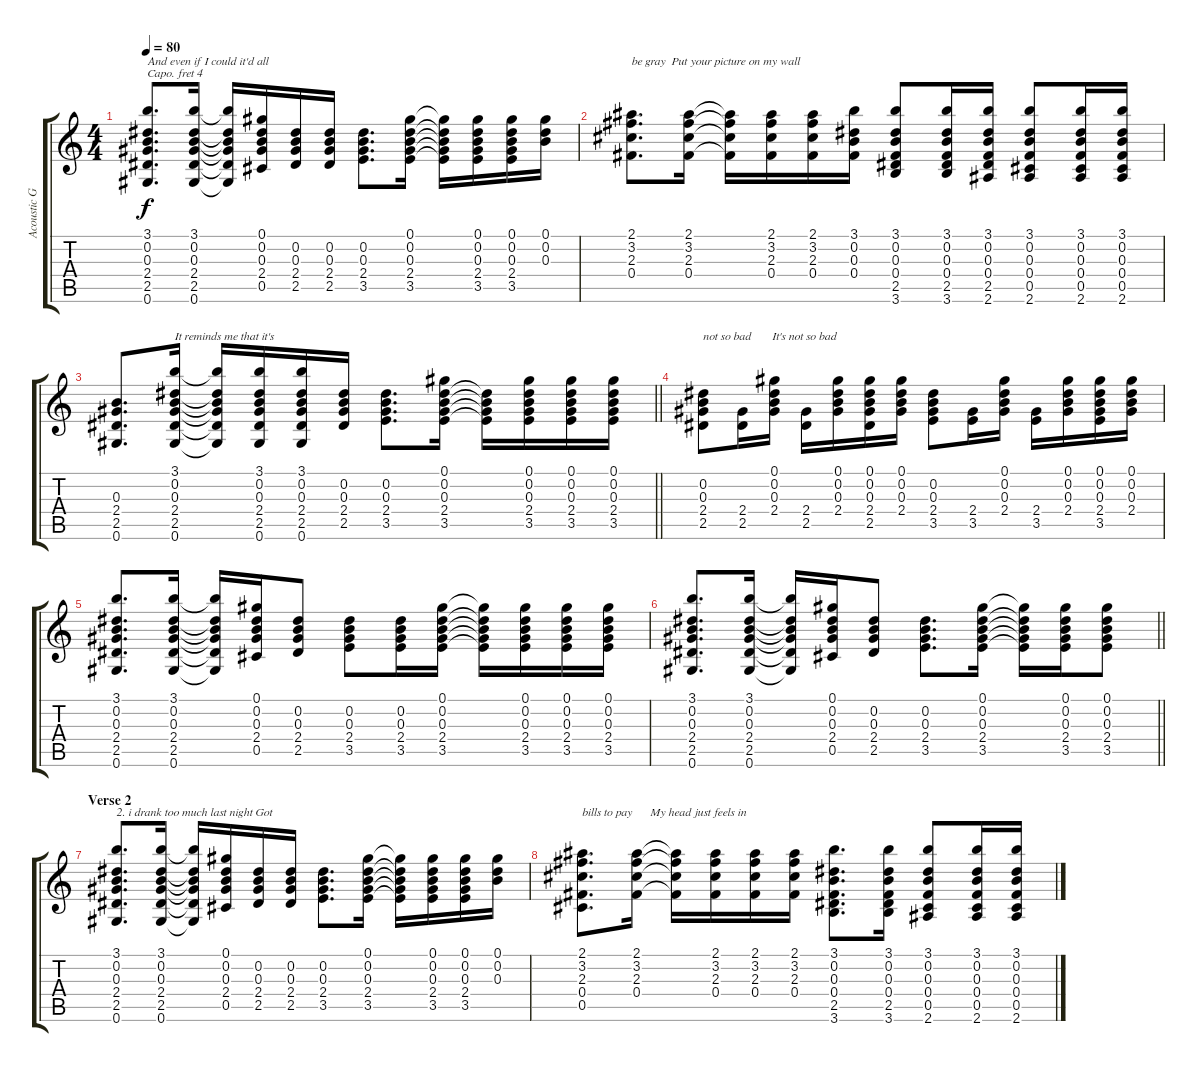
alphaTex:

\track ("Acoustic Guitar (Capo IV)" "Acoustic G") {instrument acousticguitarsteel}
\staff {score tabs}
\capo 4
\tuning (E4 B3 G3 D3 A2 E2) {hide}
\ts (4 4)
\tempo 80
\clef g2
\ks c
(3.1 0.2 0.3 2.4 2.5 0.6).8{d txt "And even if I could it'd all " dy f} (3.1 0.2 0.3 2.4 2.5 0.6).16 (3.1{t} 0.2{t} 0.3{t} 2.4{t} 2.5{t} 0.6{t}).16 (0.1 0.2 0.3 2.4 0.5).16 (0.2 0.3 2.4 2.5).16 (0.2 0.3 2.4 2.5).16 (0.2 0.3 2.4 3.5).8{d} (0.1 0.2 0.3 2.4 3.5).16 (0.1{t} 0.2{t} 0.3{t} 2.4{t} 3.5{t}).16 (0.1 0.2 0.3 2.4 3.5).16 (0.1 0.2 0.3 2.4 3.5).16 (0.1 0.2 0.3).16 |
(2.1 3.2 2.3 0.4).8{d txt "be gray  Put your picture on my wall"} (2.1 3.2 2.3 0.4).16 (2.1{t} 3.2{t} 2.3{t} 0.4{t}).16 (2.1 3.2 2.3 0.4).16 (2.1 3.2 2.3 0.4).16 (3.1 0.2 0.3 0.4).16 (3.1 0.2 0.3 0.4 2.5 3.6).8 (3.1 0.2 0.3 0.4 2.5 3.6).16 (3.1 0.2 0.3 0.4 2.5 2.6).16 (3.1 0.2 0.3 0.4 0.5 2.6).8 (3.1 0.2 0.3 0.4 0.5 2.6).16 (3.1 0.2 0.3 0.4 0.5 2.6).16 |
\barLineRight lightlight
(0.3 2.4 2.5 0.6).8{d} (3.1 0.2 0.3 2.4 2.5 0.6).16{txt "It reminds me that it's"} (3.1{t} 0.2{t} 0.3{t} 2.4{t} 2.5{t} 0.6{t}).16 (3.1 0.2 0.3 2.4 2.5 0.6).16 (3.1 0.2 0.3 2.4 2.5 0.6).16 (0.2 0.3 2.4 2.5).16 (0.2 0.3 2.4 3.5).8{d} (0.1 0.2 0.3 2.4 3.5).16 (0.2{t} 0.3{t} 2.4{t} 3.5{t}).16 (0.1 0.2 0.3 2.4 3.5).16 (0.1 0.2 0.3 2.4 3.5).16 (0.1 0.2 0.3 2.4 3.5).16 |
(0.2 0.3 2.4 2.5).8{txt "not so bad       It's not so bad"} (2.4 2.5).16 (0.1 0.2 0.3 2.4).16 (2.4 2.5).16 (0.1 0.2 0.3 2.4).16 (0.1 0.2 0.3 2.4 2.5).16 (0.1 0.2 0.3 2.4).16 (0.2 0.3 2.4 3.5).8 (2.4 3.5).16 (0.1 0.2 0.3 2.4).16 (2.4 3.5).16 (0.1 0.2 0.3 2.4).16 (0.1 0.2 0.3 2.4 3.5).16 (0.1 0.2 0.3 2.4).16 |
(3.1 0.2 0.3 2.4 2.5 0.6).8{d} (3.1 0.2 0.3 2.4 2.5 0.6).16 (3.1{t} 0.2{t} 0.3{t} 2.4{t} 2.5{t} 0.6{t}).16 (0.1 0.2 0.3 2.4 0.5).16 (0.2 0.3 2.4 2.5).8 (0.2 0.3 2.4 3.5).8 (0.2 0.3 2.4 3.5).16 (0.1 0.2 0.3 2.4 3.5).16 (0.1{t} 0.2{t} 0.3{t} 2.4{t} 3.5{t}).16 (0.1 0.2 0.3 2.4 3.5).16 (0.1 0.2 0.3 2.4 3.5).16 (0.1 0.2 0.3 2.4 3.5).16 |
\barLineRight lightlight
(3.1 0.2 0.3 2.4 2.5 0.6).8{d} (3.1 0.2 0.3 2.4 2.5 0.6).16 (3.1{t} 0.2{t} 0.3{t} 2.4{t} 2.5{t} 0.6{t}).16 (0.1 0.2 0.3 2.4 0.5).16 (0.2 0.3 2.4 2.5).8 (0.2 0.3 2.4 3.5).8{d} (0.1 0.2 0.3 2.4 3.5).16 (0.1{t} 0.2{t} 0.3{t} 2.4{t} 3.5{t}).16 (0.1 0.2 0.3 2.4 3.5).16 (0.1 0.2 0.3 2.4 3.5).8 |
\section ("" "Verse 2")
(3.1 0.2 0.3 2.4 2.5 0.6).8{d txt "2. i drank too much last night Got"} (3.1 0.2 0.3 2.4 2.5 0.6).16 (3.1{t} 0.2{t} 0.3{t} 2.4{t} 2.5{t} 0.6{t}).16 (0.1 0.2 0.3 2.4 0.5).16 (0.2 0.3 2.4 2.5).16 (0.2 0.3 2.4 2.5).16 (0.2 0.3 2.4 3.5).8{d} (0.1 0.2 0.3 2.4 3.5).16 (0.1{t} 0.2{t} 0.3{t} 2.4{t} 3.5{t}).16 (0.1 0.2 0.3 2.4 3.5).16 (0.1 0.2 0.3 2.4 3.5).16 (0.1 0.2 0.3).16 |
(2.1 3.2 2.3 0.4 0.5).8{d txt "bills to pay      My head just feels in"} (2.1 3.2 2.3 0.4).16 (2.1{t} 3.2{t} 2.3{t} 0.4{t}).16 (2.1 3.2 2.3 0.4).16 (2.1 3.2 2.3 0.4).16 (2.1 3.2 2.3 0.4).16 (3.1 0.2 0.3 0.4 2.5 3.6).8{d} (3.1 0.2 0.3 0.4 2.5 3.6).16 (3.1 0.2 0.3 0.4 0.5 2.6).8 (3.1 0.2 0.3 0.4 0.5 2.6).16 (3.1 0.2 0.3 0.4 0.5 2.6).16
